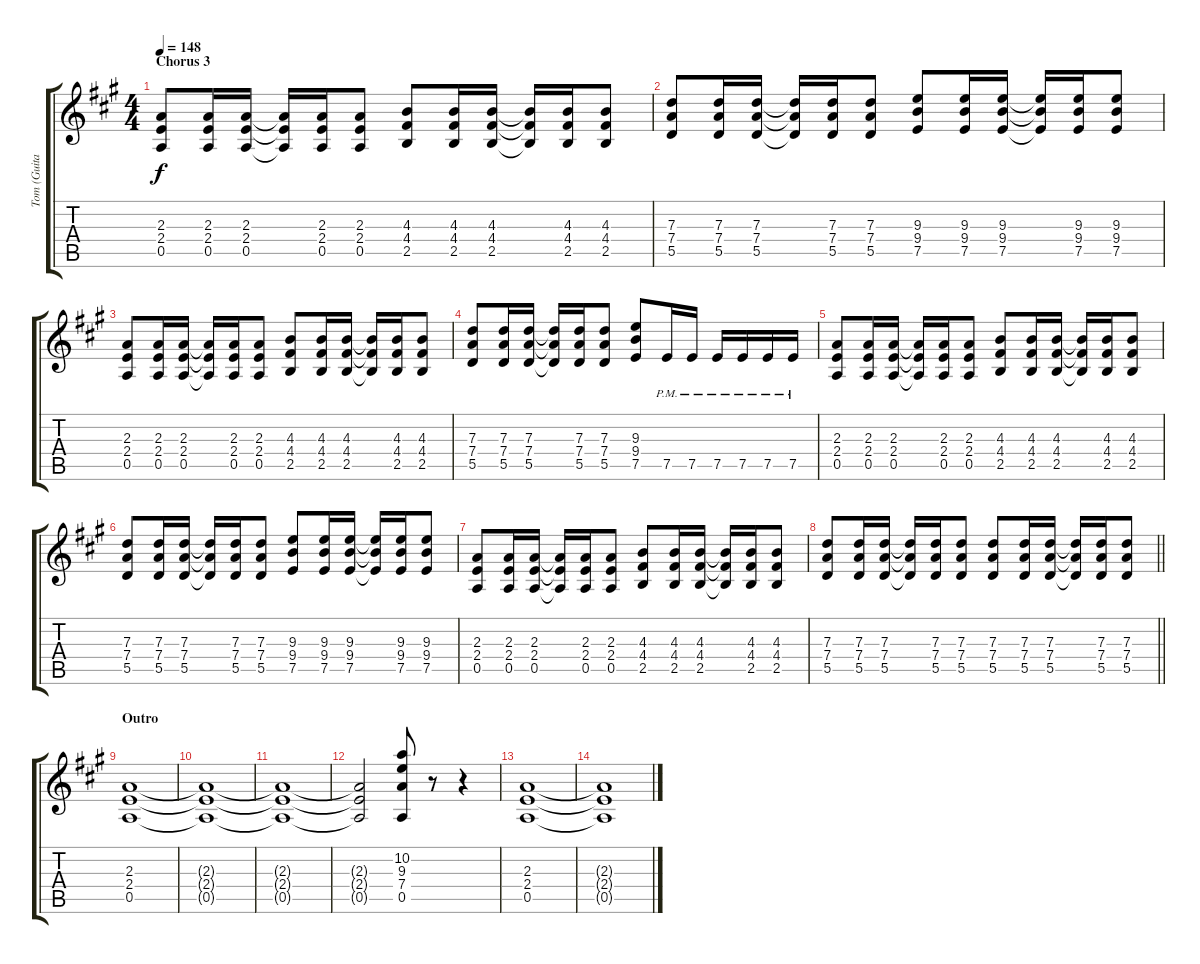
\track ("Tom (Guitar)" "Tom (Guita") {instrument overdrivenguitar}
\staff {score tabs}
\tuning (E4 B3 G3 D3 A2 E2) {hide}
\ts (4 4)
\section ("" "Chorus 3")
\tempo 148
\clef g2
\ks a
(2.3 2.4 0.5).8{dy f} (2.3 2.4 0.5).16 (2.3 2.4 0.5).16 (2.3{t} 2.4{t} 0.5{t}).16 (2.3 2.4 0.5).16 (2.3 2.4 0.5).8 (4.3 4.4 2.5).8 (4.3 4.4 2.5).16 (4.3 4.4 2.5).16 (4.3{t} 4.4{t} 2.5{t}).16 (4.3 4.4 2.5).16 (4.3 4.4 2.5).8 |
(7.3 7.4 5.5).8 (7.3 7.4 5.5).16 (7.3 7.4 5.5).16 (7.3{t} 7.4{t} 5.5{t}).16 (7.3 7.4 5.5).16 (7.3 7.4 5.5).8 (9.3 9.4 7.5).8 (9.3 9.4 7.5).16 (9.3 9.4 7.5).16 (9.3{t} 9.4{t} 7.5{t}).16 (9.3 9.4 7.5).16 (9.3 9.4 7.5).8 |
(2.3 2.4 0.5).8 (2.3 2.4 0.5).16 (2.3 2.4 0.5).16 (2.3{t} 2.4{t} 0.5{t}).16 (2.3 2.4 0.5).16 (2.3 2.4 0.5).8 (4.3 4.4 2.5).8 (4.3 4.4 2.5).16 (4.3 4.4 2.5).16 (4.3{t} 4.4{t} 2.5{t}).16 (4.3 4.4 2.5).16 (4.3 4.4 2.5).8 |
(7.3 7.4 5.5).8 (7.3 7.4 5.5).16 (7.3 7.4 5.5).16 (7.3{t} 7.4{t} 5.5{t}).16 (7.3 7.4 5.5).16 (7.3 7.4 5.5).8 (9.3 9.4 7.5).8 7.5{pm}.16 7.5{pm}.16 7.5{pm}.16 7.5{pm}.16 7.5{pm}.16 7.5{pm}.16 |
(2.3 2.4 0.5).8 (2.3 2.4 0.5).16 (2.3 2.4 0.5).16 (2.3{t} 2.4{t} 0.5{t}).16 (2.3 2.4 0.5).16 (2.3 2.4 0.5).8 (4.3 4.4 2.5).8 (4.3 4.4 2.5).16 (4.3 4.4 2.5).16 (4.3{t} 4.4{t} 2.5{t}).16 (4.3 4.4 2.5).16 (4.3 4.4 2.5).8 |
(7.3 7.4 5.5).8 (7.3 7.4 5.5).16 (7.3 7.4 5.5).16 (7.3{t} 7.4{t} 5.5{t}).16 (7.3 7.4 5.5).16 (7.3 7.4 5.5).8 (9.3 9.4 7.5).8 (9.3 9.4 7.5).16 (9.3 9.4 7.5).16 (9.3{t} 9.4{t} 7.5{t}).16 (9.3 9.4 7.5).16 (9.3 9.4 7.5).8 |
(2.3 2.4 0.5).8 (2.3 2.4 0.5).16 (2.3 2.4 0.5).16 (2.3{t} 2.4{t} 0.5{t}).16 (2.3 2.4 0.5).16 (2.3 2.4 0.5).8 (4.3 4.4 2.5).8 (4.3 4.4 2.5).16 (4.3 4.4 2.5).16 (4.3{t} 4.4{t} 2.5{t}).16 (4.3 4.4 2.5).16 (4.3 4.4 2.5).8 |
\barLineRight lightlight
(7.3 7.4 5.5).8 (7.3 7.4 5.5).16 (7.3 7.4 5.5).16 (7.3{t} 7.4{t} 5.5{t}).16 (7.3 7.4 5.5).16 (7.3 7.4 5.5).8 (7.3 7.4 5.5).8 (7.3 7.4 5.5).16 (7.3 7.4 5.5).16 (7.3{t} 7.4{t} 5.5{t}).16 (7.3 7.4 5.5).16 (7.3 7.4 5.5).8 |
\section ("" "Outro")
(2.3 2.4 0.5).1 |
(2.3{t} 2.4{t} 0.5{t}).1 |
(2.3{t} 2.4{t} 0.5{t}).1 |
(2.3{t} 2.4{t} 0.5{t}).2 (10.2 9.3 7.4 0.5).8 r.8 r.4 |
(2.3 2.4 0.5).1 |
(2.3{t} 2.4{t} 0.5{t}).1
